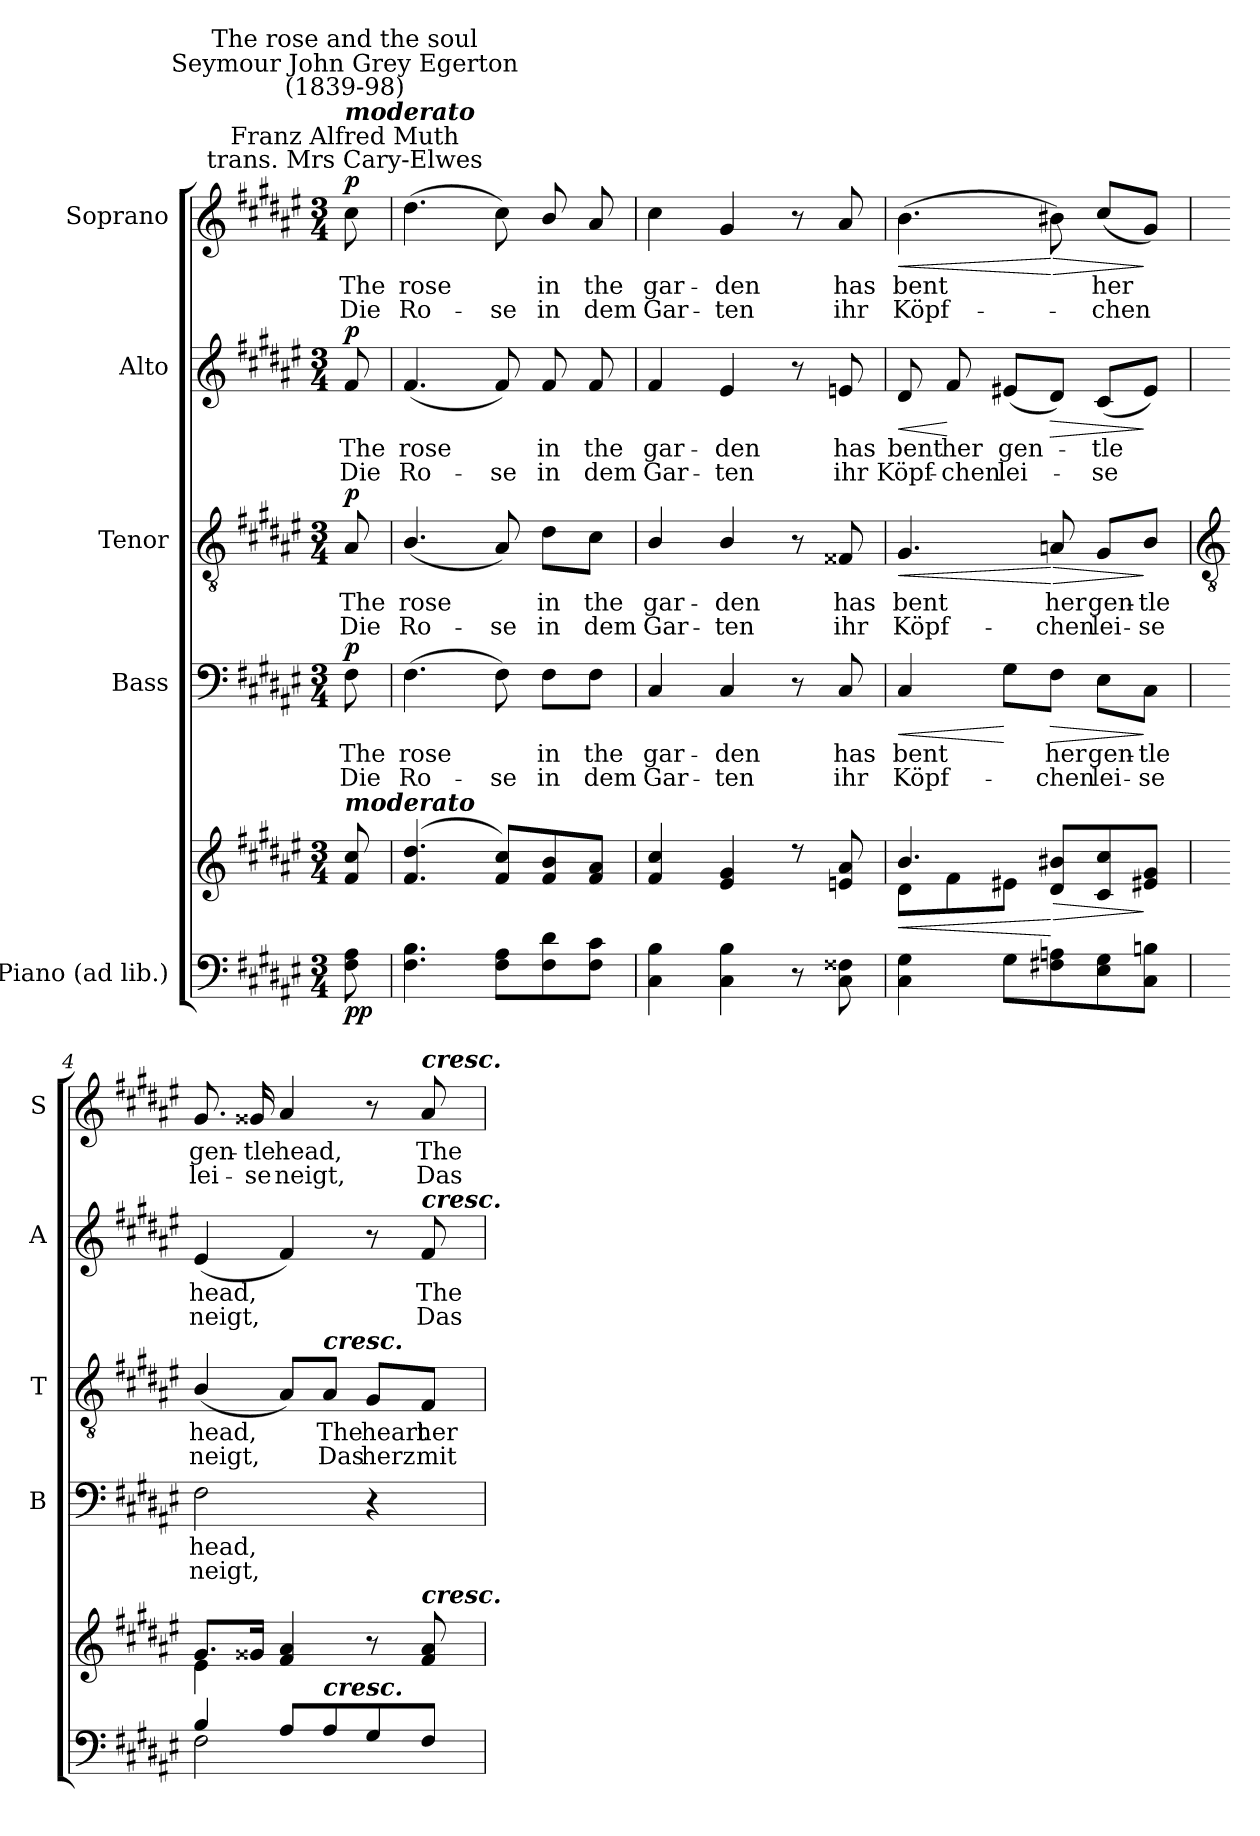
**kern	**kern	**dynam	**kern	**text	**text	**dynam	**kern	**text	**text	**dynam	**kern	**text	**text	**dynam	**kern	**text	**text	**dynam
*part5	*part5	*part5	*part4	*part4	*part4	*part4	*part3	*part3	*part3	*part3	*part2	*part2	*part2	*part2	*part1	*part1	*part1	*part1
*staff6	*staff5	*staff5/6	*staff4	*staff4	*staff4	*staff4	*staff3	*staff3	*staff3	*staff3	*staff2	*staff2	*staff2	*staff2	*staff1	*staff1	*staff1	*staff1
*I"Piano (ad lib.)	*	*	*I"Bass	*	*	*	*I"Tenor	*	*	*	*I"Alto	*	*	*	*I"Soprano	*	*	*
*	*	*	*I'B	*	*	*	*I'T	*	*	*	*I'A	*	*	*	*I'S	*	*	*
*clefF4	*clefG2	*	*clefF4	*	*	*	*clefGv2	*	*	*	*clefG2	*	*	*	*clefG2	*	*	*
*k[f#c#g#d#a#e#]	*k[f#c#g#d#a#e#]	*	*k[f#c#g#d#a#e#]	*	*	*	*k[f#c#g#d#a#e#]	*	*	*	*k[f#c#g#d#a#e#]	*	*	*	*k[f#c#g#d#a#e#]	*	*	*
*F#:	*F#:	*	*F#:	*	*	*	*F#:	*	*	*	*F#:	*	*	*	*F#:	*	*	*
*M3/4	*M3/4	*	*M3/4	*	*	*	*M3/4	*	*	*	*M3/4	*	*	*	*M3/4	*	*	*
*MM54	*MM54	*	*MM54	*	*	*	*MM54	*	*	*	*MM54	*	*	*	*MM54	*	*	*
=	=	=	=	=	=	=	=	=	=	=	=	=	=	=	=	=	=	=
*	*^	*	*	*	*	*	*	*	*	*	*	*	*	*	*	*	*	*
!	!	!	!	!	!	!	!	!	!	!	!	!	!	!	!	!LO:TX:a:cj:t=Franz Alfred Muth\ntrans. Mrs Cary-Elwes	!	!	!
!	!	!	!	!	!	!	!	!	!	!	!	!	!	!	!	!LO:TX:a:Bi:t=moderato	!	!	!
!	!	!	!	!	!	!	!	!	!	!	!	!	!	!	!	!LO:TX:a:cj:t=Seymour John Grey Egerton\n(1839-98)	!	!	!
!	!	!	!	!	!	!	!	!	!	!	!	!	!	!	!	!LO:TX:a:cj:t=The rose and the soul	!	!	!
!	!LO:TX:a:Bi:t=moderato	!	!	!	!	!	!	!	!	!	!	!	!	!	!	!	!	!	!
!	!	!	!LO:DY:b=2	!	!LO:LY:b	!LO:LY:b	!	!	!LO:LY:b	!LO:LY:b	!	!	!LO:LY:b	!LO:LY:b	!	!	!LO:LY:b	!LO:LY:b	!
!	!	!	!LO:DY:n=1:b	!	!	!	!LO:DY:b	!	!	!	!LO:DY:b	!	!	!	!LO:DY:b	!	!	!	!LO:DY:b
8F# 8A#	8f#/ 8cc#/	8ryy	p p	8F#	The	Die	p	8A#	The	Die	p	8f#	The	Die	p	8cc#	The	Die	p
=1	=1	=1	=1	=1	=1	=1	=1	=1	=1	=1	=1	=1	=1	=1	=1	=1	=1	=1	=1
!	!	!LO:N:vis=1	!	!	!LO:LY:b	!LO:LY:b	!	!	!LO:LY:b	!LO:LY:b	!	!	!LO:LY:b	!LO:LY:b	!	!	!LO:LY:b	!LO:LY:b	!
4.F# 4.B	(>4.f#/ 4.dd#/	2.ryy	.	(>4.F#	rose	Ro-	.	(<4.B/	rose	Ro-	.	(<4.f#	rose	Ro-	.	(>4.dd#	rose	Ro-	.
!	!	!	!	!	!	!LO:LY:b	!	!	!	!LO:LY:b	!	!	!	!LO:LY:b	!	!	!	!LO:LY:b	!
8F# 8A#L	8f#/ 8cc#/L)	.	.	8F#)	.	-se	.	8A#)	.	-se	.	8f#)	.	-se	.	8cc#)	.	-se	.
!	!	!	!	!	!LO:LY:b	!LO:LY:b	!	!	!LO:LY:b	!LO:LY:b	!	!	!LO:LY:b	!LO:LY:b	!	!	!LO:LY:b	!LO:LY:b	!
8F# 8d#	8f#/ 8b/	.	.	8F#\L	in	in	.	8d#\L	in	in	.	8f#	in	in	.	8b/	in	in	.
!	!	!	!	!	!LO:LY:b	!LO:LY:b	!	!	!LO:LY:b	!LO:LY:b	!	!	!LO:LY:b	!LO:LY:b	!	!	!LO:LY:b	!LO:LY:b	!
8F# 8c#J	8f#/ 8a#/J	.	.	8F#\J	the	dem	.	8c#\J	the	dem	.	8f#	the	dem	.	8a#	the	dem	.
=2	=2	=2	=2	=2	=2	=2	=2	=2	=2	=2	=2	=2	=2	=2	=2	=2	=2	=2	=2
!	!	!	!	!	!LO:LY:b	!LO:LY:b	!	!	!LO:LY:b	!LO:LY:b	!	!	!LO:LY:b	!LO:LY:b	!	!	!LO:LY:b	!LO:LY:b	!
4C# 4B	4f#/ 4cc#/	2.ryy	.	4C#	gar-	-Gar-	.	4B/	gar-	-Gar-	.	4f#	gar-	-Gar-	.	4cc#	gar-	-Gar-	.
!	!	!	!	!	!LO:LY:b	!LO:LY:b	!	!	!LO:LY:b	!LO:LY:b	!	!	!LO:LY:b	!LO:LY:b	!	!	!LO:LY:b	!LO:LY:b	!
4C# 4B	4e#/ 4g#/	.	.	4C#	-den	ten	.	4B/	-den	ten	.	4e#	-den	ten	.	4g#	-den	ten	.
8r	8r	.	.	8r	.	.	.	8r	.	.	.	8r	.	.	.	8r	.	.	.
!	!	!	!	!	!LO:LY:b	!LO:LY:b	!	!	!LO:LY:b	!LO:LY:b	!	!	!LO:LY:b	!LO:LY:b	!	!	!LO:LY:b	!LO:LY:b	!
8C# 8F##X	8en/ 8a#/	.	.	8C#	has	ihr	.	8F##X	has	ihr	.	8en	has	ihr	.	8a#	has	ihr	.
=3	=3	=3	=3	=3	=3	=3	=3	=3	=3	=3	=3	=3	=3	=3	=3	=3	=3	=3	=3
!	!	!	!LO:HP:b	!	!LO:LY:b	!LO:LY:b	!LO:HP:b	!	!LO:LY:b	!LO:LY:b	!LO:HP:b	!	!LO:LY:b	!LO:LY:b	!LO:HP:b	!	!LO:LY:b	!LO:LY:b	!LO:HP:b
4C# 4G#	4.b/	8d#\L	<	4C#	bent	Köpf-	<	4.G#	bent	Köpf-	<	8d#	bent	Köpf-	<	(>4.b	bent	Köpf-	<
!	!	!	!	!	!	!	!	!	!	!	!	!	!LO:LY:b	!LO:LY:b	!	!	!	!	!
.	.	8f#\	.	.	.	.	.	.	.	.	.	8f#	-her	chen	[	.	.	.	.
!	!	!	!	!	!	!	!	!	!	!	!	!	!LO:LY:b	!LO:LY:b	!	!	!	!	!
8G#L	.	8e#X\J	.	8G#\L	.	.	[	.	.	.	.	(<8e#XL	gen-	lei-	.	.	.	.	.
!	!	!	!LO:HP:n=1:b	!	!LO:LY:b	!LO:LY:b	!LO:HP:b	!	!LO:LY:b	!LO:LY:b	!LO:HP:n=1:b	!	!	!	!LO:HP:b	!	!	!	!LO:HP:n=1:b
8F#X 8An	8d#/ 8b#X/L	4.ryy	[ >	8F#\J	her	chen	>	8An	-her	chen	[ >	8d#J)	.	.	>	8b#X)	.	.	[ >
!	!	!	!	!	!LO:LY:b	!LO:LY:b	!	!	!LO:LY:b	!LO:LY:b	!	!	!LO:LY:b	!LO:LY:b	!	!	!LO:LY:b	!LO:LY:b	!
8E# 8G#	8c#/ 8cc#/	.	.	8E#\L	gen-	-lei-	.	8G#/L	gen-	-lei-	.	(<8c#L	tle	se	.	(<8cc#L	her	chen	.
!	!	!	!	!	!LO:LY:b	!LO:LY:b	!	!	!LO:LY:b	!LO:LY:b	!	!	!	!	!	!	!	!	!
8C# 8BnJ	8e#X/ 8g#/J	.	]	8C#\J	-tle	se	]	8B/J	-tle	se	]	8e#J)	.	.	]	8g#J)	.	.	]
!!LO:LB:g=z
=4	=4	=4	=4	=4	=4	=4	=4	=4	=4	=4	=4	=4	=4	=4	=4	=4	=4	=4	=4
*	*	*	*	*	*	*	*	*clefGv2	*	*	*	*	*	*	*	*	*	*	*
*^	*	*	*	*	*	*	*	*	*	*	*	*	*	*	*	*	*	*	*
!	!	!	!	!	!	!LO:LY:b	!LO:LY:b	!	!	!LO:LY:b	!LO:LY:b	!	!	!LO:LY:b	!LO:LY:b	!	!	!LO:LY:b	!LO:LY:b	!
4B/	2F#	8.g#/L	4e#\	.	2F#	head,	neigt,	.	(<4B/	head,	neigt,	.	(<4e#	head,	neigt,	.	8.g#	gen-	-lei-	.
!	!	!	!	!	!	!	!	!	!	!	!	!	!	!	!	!	!	!LO:LY:b	!LO:LY:b	!
.	.	16g##X/J	.	.	.	.	.	.	.	.	.	.	.	.	.	.	16g##X	-tle	se	.
!	!	!	!	!	!	!	!	!	!	!	!	!	!	!	!	!	!	!LO:LY:b	!LO:LY:b	!
8A#/L	.	4f#/ 4a#/	2ryy	.	.	.	.	.	8A#/L)	.	.	.	4f#)	.	.	.	4a#	head,	neigt,	.
!	!	!	!	!	!	!	!	!	!LO:TX:a:Bi:t=cresc.	!	!	!	!	!	!	!	!	!	!	!
!LO:TX:a:Bi:t=cresc.	!	!	!	!	!	!	!	!	!	!	!	!	!	!	!	!	!	!	!	!
!	!	!	!	!	!	!	!	!	!	!LO:LY:b	!LO:LY:b	!	!	!	!	!	!	!	!	!
8A#/	.	.	.	.	.	.	.	.	8A#/J	The	Das	.	.	.	.	.	.	.	.	.
!	!	!	!	!	!	!	!	!	!	!LO:LY:b	!LO:LY:b	!	!	!	!	!	!	!	!	!
8G#/	4ryy	8r	.	.	4r	.	.	.	8G#/L	heart	herz	.	8r	.	.	.	8r	.	.	.
!	!	!	!	!	!	!	!	!	!	!	!	!	!	!	!	!	!LO:TX:a:Bi:t=cresc.	!	!	!
!	!	!	!	!	!	!	!	!	!	!	!	!	!LO:TX:a:Bi:t=cresc.	!	!	!	!	!	!	!
!	!	!LO:TX:a:Bi:t=cresc.	!	!	!	!	!	!	!	!	!	!	!	!	!	!	!	!	!	!
!	!	!	!	!	!	!	!	!	!	!LO:LY:b	!LO:LY:b	!	!	!LO:LY:b	!LO:LY:b	!	!	!LO:LY:b	!LO:LY:b	!
8F#/J	.	8f#/ 8a#/	.	.	.	.	.	.	8F#/J	her	mit	.	8f#	The	Das	.	8a#	The	Das	.
*v	*v	*	*	*	*	*	*	*	*	*	*	*	*	*	*	*	*	*	*	*
*	*v	*v	*	*	*	*	*	*	*	*	*	*	*	*	*	*	*	*	*
=	=	=	=	=	=	=	=	=	=	=	=	=	=	=	=	=	=	=
*-	*-	*-	*-	*-	*-	*-	*-	*-	*-	*-	*-	*-	*-	*-	*-	*-	*-	*-
